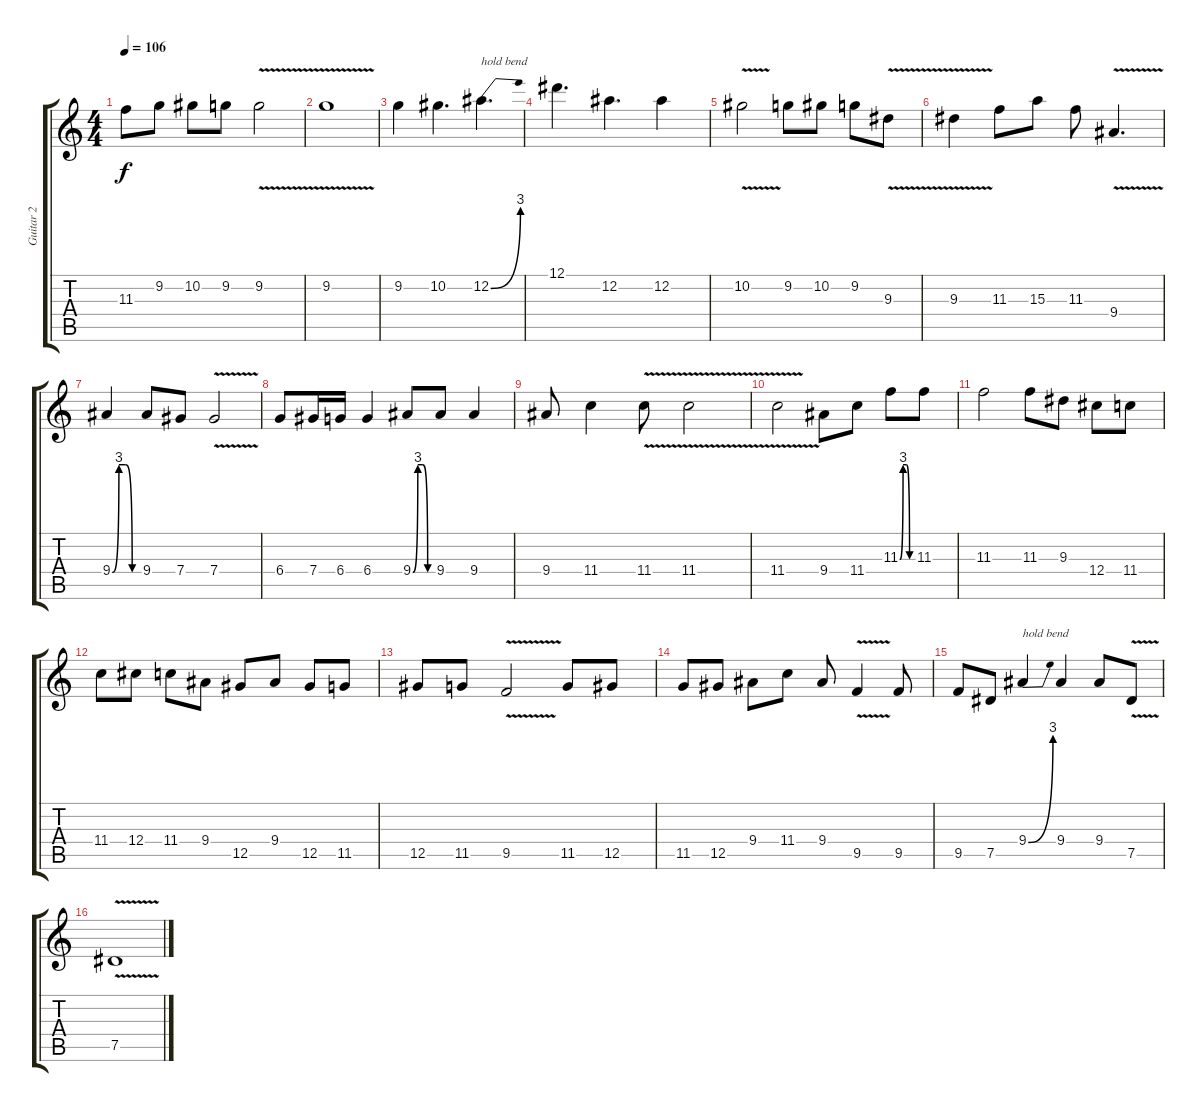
\track ("Guitar 2" "Guitar 2") {instrument electricguitarclean}
\staff {score tabs}
\tuning (Eb4 Bb3 Gb3 Db3 Ab2 Eb2) {hide}
\ts (4 4)
\tempo 106
\clef g2
\ks c
11.3.8{dy f} 9.2.8 10.2.8 9.2.8 9.2{v}.2 |
9.2{v}.1 |
9.2.4 10.2.4{d} 12.2{be (bend 0 0 60 12)}.4{d txt "hold bend"} |
12.1.4{d} 12.2.4{d} 12.2.4 |
10.2{v}.2 9.2.8 10.2.8 9.2.8 9.3{v}.8 |
9.3{v}.4 11.3.8 15.3.8 11.3.8 9.4{v}.4{d} |
9.4{be (custom 0 0 15 12 30 12 45 0 60 0)}.4 9.4.8 7.4.8 7.4{v}.2 |
6.4.8 7.4.16 6.4.16 6.4.4 9.4{be (custom 0 0 15 12 30 12 45 0 60 0)}.8 9.4.8 9.4.4 |
9.4.8 11.4.4 11.4{v}.8 11.4{v}.2 |
11.4{v}.2 9.4.8 11.4.8 11.3{be (custom 0 0 15 12 30 12 45 0 60 0)}.8 11.3.8 |
11.3.2 11.3.8 9.3.8 12.4.8 11.4.8 |
11.4.8 12.4.8 11.4.8 9.4.8 12.5.8 9.4.8 12.5.8 11.5.8 |
12.5.8 11.5.8 9.5{v}.2 11.5.8 12.5.8 |
11.5.8 12.5.8 9.4.8 11.4.8 9.4.8 9.5{v}.4 9.5.8 |
9.5.8 7.5.8 9.4{be (bend 0 0 60 12)}.4{txt "hold bend"} 9.4.4 9.4.8 7.5{v}.8 |
7.5{v}.1
